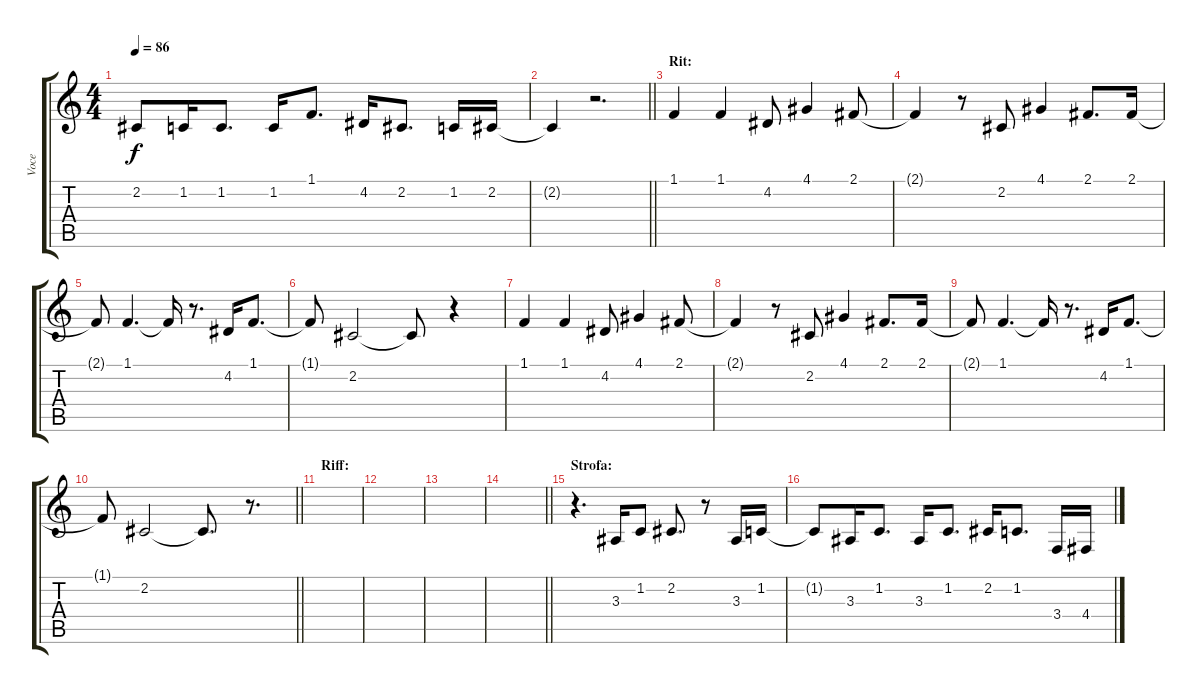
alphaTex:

\track ("Voce" "Voce") {instrument clarinet}
\staff {score tabs}
\tuning (E4 B3 G3 D3 A2 E2) {hide}
\ts (4 4)
\tempo 86
\clef g2
\ks c
2.2{t}.8{dy f} 1.2.16 1.2.8{d} 1.2.16 1.1.8{d} 4.2.16 2.2.8{d} 1.2.16 2.2.16 |
\barLineRight lightlight
2.2{t}.4 r.2{d} |
\section ("" "Rit:")
1.1.4 1.1.4 4.2.8 4.1.4 2.1.8 |
2.1{t}.4 r.8 2.2.8 4.1.4 2.1.8{d} 2.1.16 |
2.1{t}.8 1.1.4{d} 1.1{t}.16 r.8{d} 4.2.16 1.1.8{d} |
1.1{t}.8 2.2.2 2.2{t}.8 r.4 |
1.1.4 1.1.4 4.2.8 4.1.4 2.1.8 |
2.1{t}.4 r.8 2.2.8 4.1.4 2.1.8{d} 2.1.16 |
2.1{t}.8 1.1.4{d} 1.1{t}.16 r.8{d} 4.2.16 1.1.8{d} |
\barLineRight lightlight
1.1{t}.8 2.2.2 2.2{t}.8{d} r.8{d} |
\section ("" "Riff:")
|
|
|
\barLineRight lightlight
|
\section ("" "Strofa:")
r.4{d} 3.3.16 1.2.8 2.2.8{d} r.8 3.3.16 1.2.16 |
1.2{t}.8 3.3.16 1.2.8{d} 3.3.16 1.2.8{d} 2.2.16 1.2.8{d} 3.4.16 4.4.16
